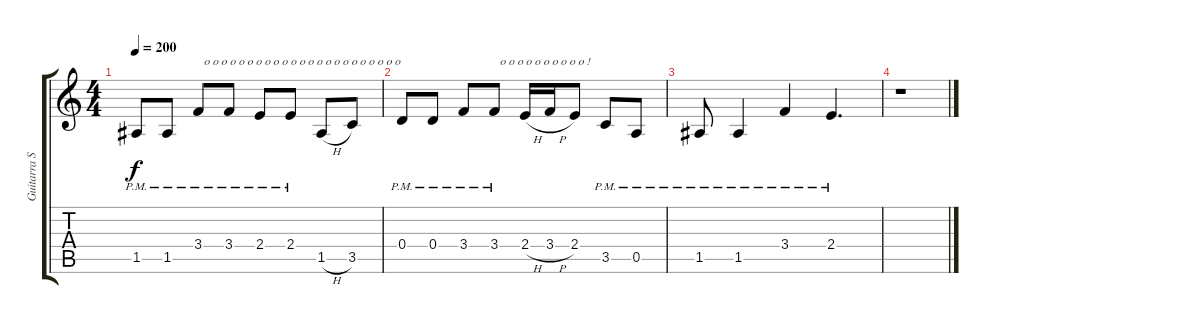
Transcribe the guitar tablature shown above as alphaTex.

\track ("Guitarra Solista" "Guitarra S") {instrument distortionguitar}
\staff {score tabs}
\tuning (E4 B3 G3 D3 A2 E2) {hide}
\ts (4 4)
\tempo 200
\clef g2
\ks c
1.5{pm}.8{dy f} 1.5{pm}.8 3.4{pm}.8{txt "  o o o o o o o o o o o o o o o o o o o o o o o "} 3.4{pm}.8 2.4{pm}.8 2.4{pm}.8 1.5{h}.8 3.5.8 |
0.4{pm}.8 0.4{pm}.8 3.4{pm}.8 3.4{pm}.8{txt "  o o o o o o o o o o !"} 2.4{h}.16 3.4{h}.16 2.4.8 3.5{pm}.8 0.5{pm}.8 |
1.5{pm}.8 1.5{pm}.4 3.4{pm}.4 2.4{pm}.4{d} |
r.1
